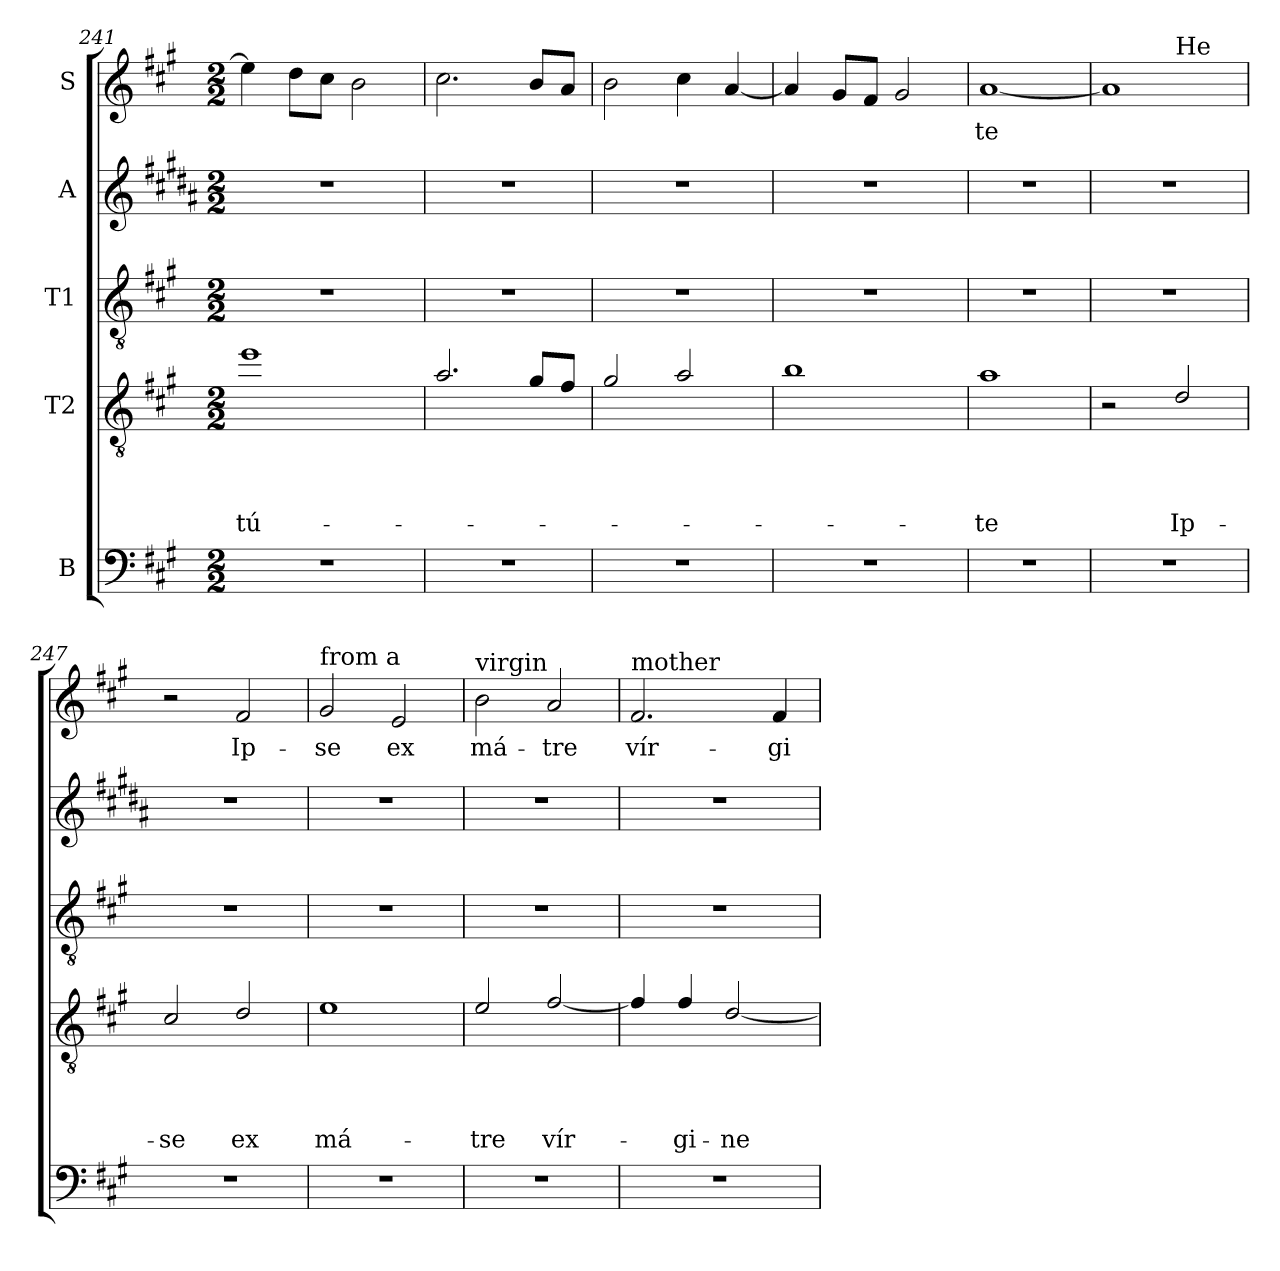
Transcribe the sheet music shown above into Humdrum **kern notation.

**kern	**kern	**text	**text	**text	**text	**kern	**kern	**kern	**text
*part5	*part4	*part4	*part4	*part4	*part4	*part3	*part2	*part1	*part1
*staff5	*staff4	*staff4	*staff4	*staff4	*staff4	*staff3	*staff2	*staff1	*staff1
*I"B	*I"T2	*	*	*	*	*I"T1	*I"A	*I"S	*
!!LO:PB:g=z
*clefF4	*clefGv2	*	*	*	*	*clefGv2	*clefG2	*clefG2	*
*	*ITrd8c14	*	*	*	*	*	*ITrd1c2	*	*
*k[f#c#g#]	*k[f#c#g#]	*	*	*	*	*k[f#c#g#]	*k[f#c#g#]	*k[f#c#g#]	*
*A:	*A:	*	*	*	*	*A:	*A:	*A:	*
*M2/2	*M2/2	*	*	*	*	*M2/2	*M2/2	*M2/2	*
=241	=241	=241	=241	=241	=241	=241	=241	=241	=241
!	!	!	!	!	!LO:LY:b	!	!	!	!
1r	1e	.	.	.	-tú-	1r	1r	4ee\]	.
.	.	.	.	.	.	.	.	8dd\L	.
.	.	.	.	.	.	.	.	8cc#\J	.
.	.	.	.	.	.	.	.	2b\	.
=242	=242	=242	=242	=242	=242	=242	=242	=242	=242
1r	2.A/	.	.	.	.	1r	1r	2.cc#\	.
.	8G#/L	.	.	.	.	.	.	8b/L	.
.	8F#/J	.	.	.	.	.	.	8a/J	.
=243	=243	=243	=243	=243	=243	=243	=243	=243	=243
1r	2G#/	.	.	.	.	1r	1r	2b\	.
.	2A/	.	.	.	.	.	.	4cc#\	.
.	.	.	.	.	.	.	.	[4a/	.
=244	=244	=244	=244	=244	=244	=244	=244	=244	=244
1r	1B	.	.	.	.	1r	1r	4a/]	.
.	.	.	.	.	.	.	.	8g#/L	.
.	.	.	.	.	.	.	.	8f#/J	.
.	.	.	.	.	.	.	.	2g#/	.
=245	=245	=245	=245	=245	=245	=245	=245	=245	=245
!	!	!	!	!	!LO:LY:b	!	!	!	!LO:LY:b
1r	1A	.	.	.	-te	1r	1r	[1a	-te
=246	=246	=246	=246	=246	=246	=246	=246	=246	=246
*	*	*	*	*	*	*	*	*^	*
1r	2r	.	.	.	.	1r	1r	1a]	2ryy	.
!	!	!	!	!	!	!	!	!	!LO:TX:a:t=He	!
!	!	!	!	!	!LO:LY:b	!	!	!	!	!
.	2D/	.	.	.	Ip-	.	.	.	2ryy	.
=247	=247	=247	=247	=247	=247	=247	=247	=247	=247	=247
!	!	!	!	!	!	!	!	!LO:TX:a:t=himself	!	!
!	!	!	!	!	!LO:LY:b	!	!	!	!	!
*	*	*	*	*	*	*	*	*v	*v	*
1r	2C#/	.	.	.	-se	1r	1r	2r	.
!	!	!	!	!	!LO:LY:b	!	!	!	!LO:LY:b
.	2D/	.	.	.	ex	.	.	2f#/	Ip-
!!LO:LB:g=z
=248	=248	=248	=248	=248	=248	=248	=248	=248	=248
!	!	!	!	!	!	!	!	!LO:TX:a:t=from a	!
!	!	!	!	!	!LO:LY:b	!	!	!	!LO:LY:b
1r	1E	.	.	.	má-	1r	1r	2g#/	-se
!	!	!	!	!	!	!	!	!	!LO:LY:b
.	.	.	.	.	.	.	.	2e/	ex
=249	=249	=249	=249	=249	=249	=249	=249	=249	=249
!	!	!	!	!	!	!	!	!LO:TX:a:t=virgin	!
!	!	!	!	!	!LO:LY:b	!	!	!	!LO:LY:b
1r	2E/	.	.	.	-tre	1r	1r	2b\	má-
!	!	!	!	!	!LO:LY:b	!	!	!	!LO:LY:b
.	[2F#/	.	.	.	vír-	.	.	2a/	-tre
=250	=250	=250	=250	=250	=250	=250	=250	=250	=250
!	!	!	!	!	!	!	!	!LO:TX:a:t=mother	!
!	!	!	!	!	!	!	!	!	!LO:LY:b
1r	4F#/]	.	.	.	.	1r	1r	2.f#/	vír-
!	!	!	!	!	!LO:LY:b	!	!	!	!
.	4F#/	.	.	.	-gi-	.	.	.	.
!	!	!	!	!	!LO:LY:b	!	!	!	!
.	[2D/	.	.	.	-ne	.	.	.	.
!	!	!	!	!	!	!	!	!	!LO:LY:b
.	.	.	.	.	.	.	.	4f#/	-gi-
=	=	=	=	=	=	=	=	=	=
*-	*-	*-	*-	*-	*-	*-	*-	*-	*-
